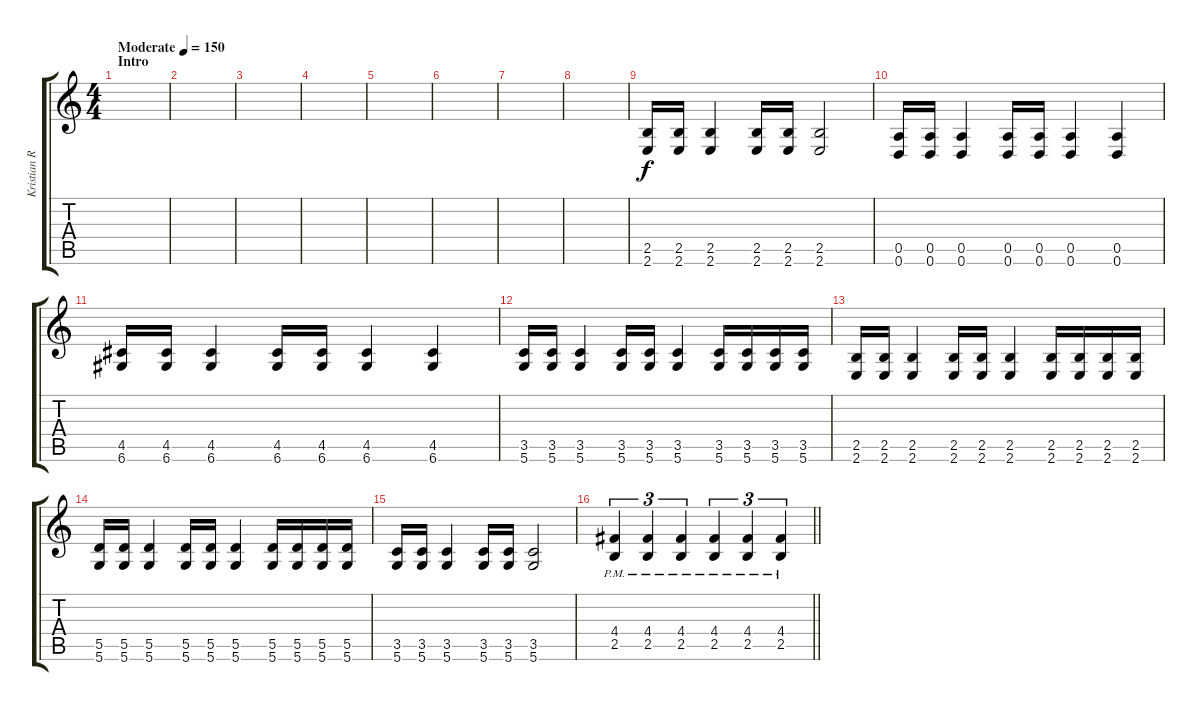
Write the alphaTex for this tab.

\track ("Kristian Ranta" "Kristian R") {instrument distortionguitar}
\staff {score tabs}
\tuning (E4 B3 G3 D3 A2 D2) {hide}
\ts (4 4)
\section ("" "Intro")
\tempo (150 "Moderate")
\clef g2
\ks c
|
|
|
|
|
|
|
|
(2.5 2.6).16 (2.5 2.6).16 (2.5 2.6).4 (2.5 2.6).16 (2.5 2.6).16 (2.5 2.6).2 |
(0.5 0.6).16 (0.5 0.6).16 (0.5 0.6).4 (0.5 0.6).16 (0.5 0.6).16 (0.5 0.6).4 (0.5 0.6).4 |
(4.5 6.6).16 (4.5 6.6).16 (4.5 6.6).4 (4.5 6.6).16 (4.5 6.6).16 (4.5 6.6).4 (4.5 6.6).4 |
(3.5 5.6).16 (3.5 5.6).16 (3.5 5.6).4 (3.5 5.6).16 (3.5 5.6).16 (3.5 5.6).4 (3.5 5.6).16 (3.5 5.6).16 (3.5 5.6).16 (3.5 5.6).16 |
(2.5 2.6).16 (2.5 2.6).16 (2.5 2.6).4 (2.5 2.6).16 (2.5 2.6).16 (2.5 2.6).4 (2.5 2.6).16 (2.5 2.6).16 (2.5 2.6).16 (2.5 2.6).16 |
(5.5 5.6).16 (5.5 5.6).16 (5.5 5.6).4 (5.5 5.6).16 (5.5 5.6).16 (5.5 5.6).4 (5.5 5.6).16 (5.5 5.6).16 (5.5 5.6).16 (5.5 5.6).16 |
(3.5 5.6).16 (3.5 5.6).16 (3.5 5.6).4 (3.5 5.6).16 (3.5 5.6).16 (3.5 5.6).2 |
\barLineRight lightlight
(4.4{pm} 2.5{pm}).4{tu (3 2)} (4.4{pm} 2.5{pm}).4{tu (3 2)} (4.4{pm} 2.5{pm}).4{tu (3 2)} (4.4{pm} 2.5{pm}).4{tu (3 2)} (4.4{pm} 2.5{pm}).4{tu (3 2)} (4.4{pm} 2.5{pm}).4{tu (3 2)}
